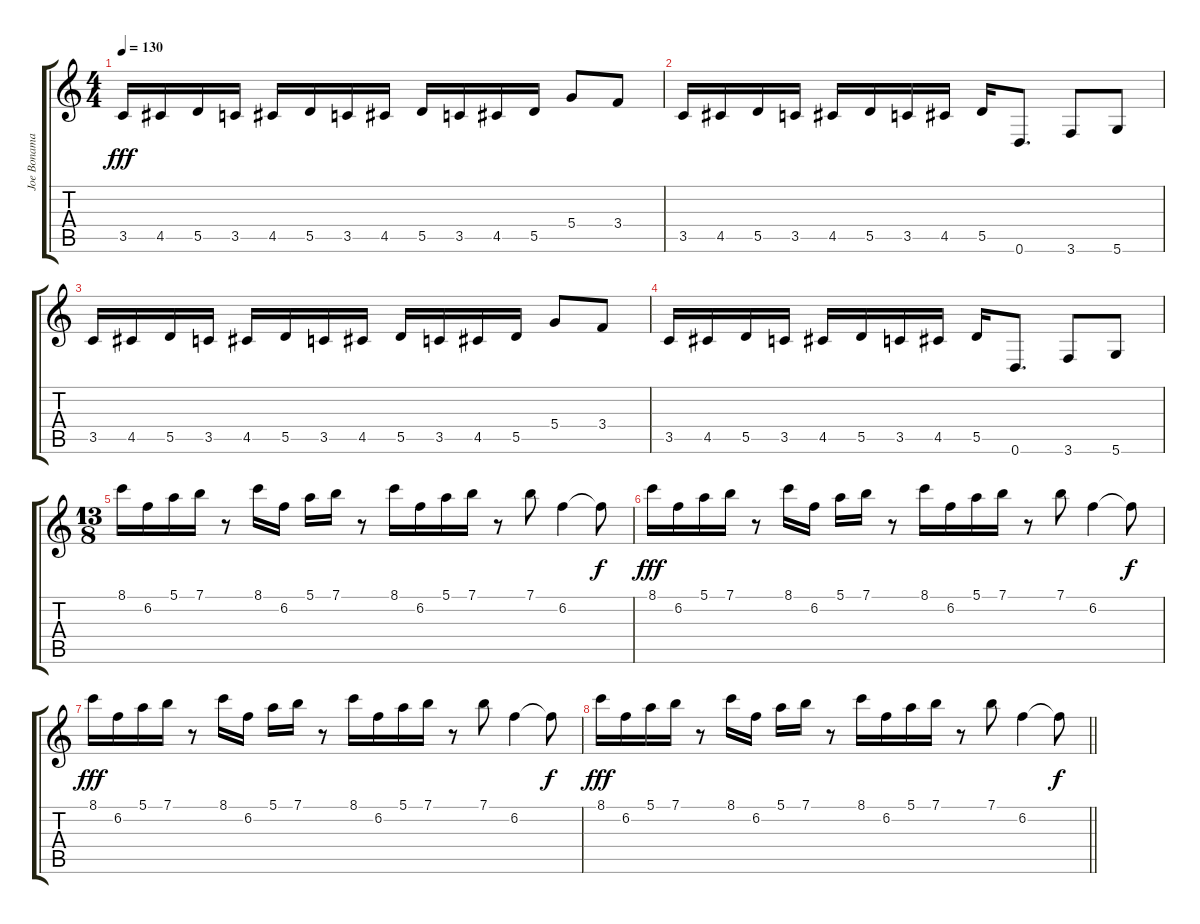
\track ("Joe Bonamassa - Guitar" "Joe Bonama") {instrument overdrivenguitar}
\staff {score tabs}
\tuning (E4 B3 G3 D3 A2 D2) {hide}
\ts (4 4)
\tempo 130
\clef g2
\ks c
3.5.16{dy fff} 4.5.16 5.5.16 3.5.16 4.5.16 5.5.16 3.5.16 4.5.16 5.5.16 3.5.16 4.5.16 5.5.16 5.4.8 3.4.8 |
3.5.16 4.5.16 5.5.16 3.5.16 4.5.16 5.5.16 3.5.16 4.5.16 5.5.16 0.6.8{d} 3.6.8 5.6.8 |
3.5.16 4.5.16 5.5.16 3.5.16 4.5.16 5.5.16 3.5.16 4.5.16 5.5.16 3.5.16 4.5.16 5.5.16 5.4.8 3.4.8 |
3.5.16 4.5.16 5.5.16 3.5.16 4.5.16 5.5.16 3.5.16 4.5.16 5.5.16 0.6.8{d} 3.6.8 5.6.8 |
\ts (13 8)
8.1.16 6.2.16 5.1.16 7.1.16 r.8 8.1.16 6.2.16 5.1.16 7.1.16 r.8 8.1.16 6.2.16 5.1.16 7.1.16 r.8 7.1.8 6.2.4 6.2{t}.8{dy f} |
8.1.16{dy fff} 6.2.16 5.1.16 7.1.16 r.8 8.1.16 6.2.16 5.1.16 7.1.16 r.8 8.1.16 6.2.16 5.1.16 7.1.16 r.8 7.1.8 6.2.4 6.2{t}.8{dy f} |
8.1.16{dy fff} 6.2.16 5.1.16 7.1.16 r.8 8.1.16 6.2.16 5.1.16 7.1.16 r.8 8.1.16 6.2.16 5.1.16 7.1.16 r.8 7.1.8 6.2.4 6.2{t}.8{dy f} |
\barLineRight lightlight
8.1.16{dy fff} 6.2.16 5.1.16 7.1.16 r.8 8.1.16 6.2.16 5.1.16 7.1.16 r.8 8.1.16 6.2.16 5.1.16 7.1.16 r.8 7.1.8 6.2.4 6.2{t}.8{dy f}
